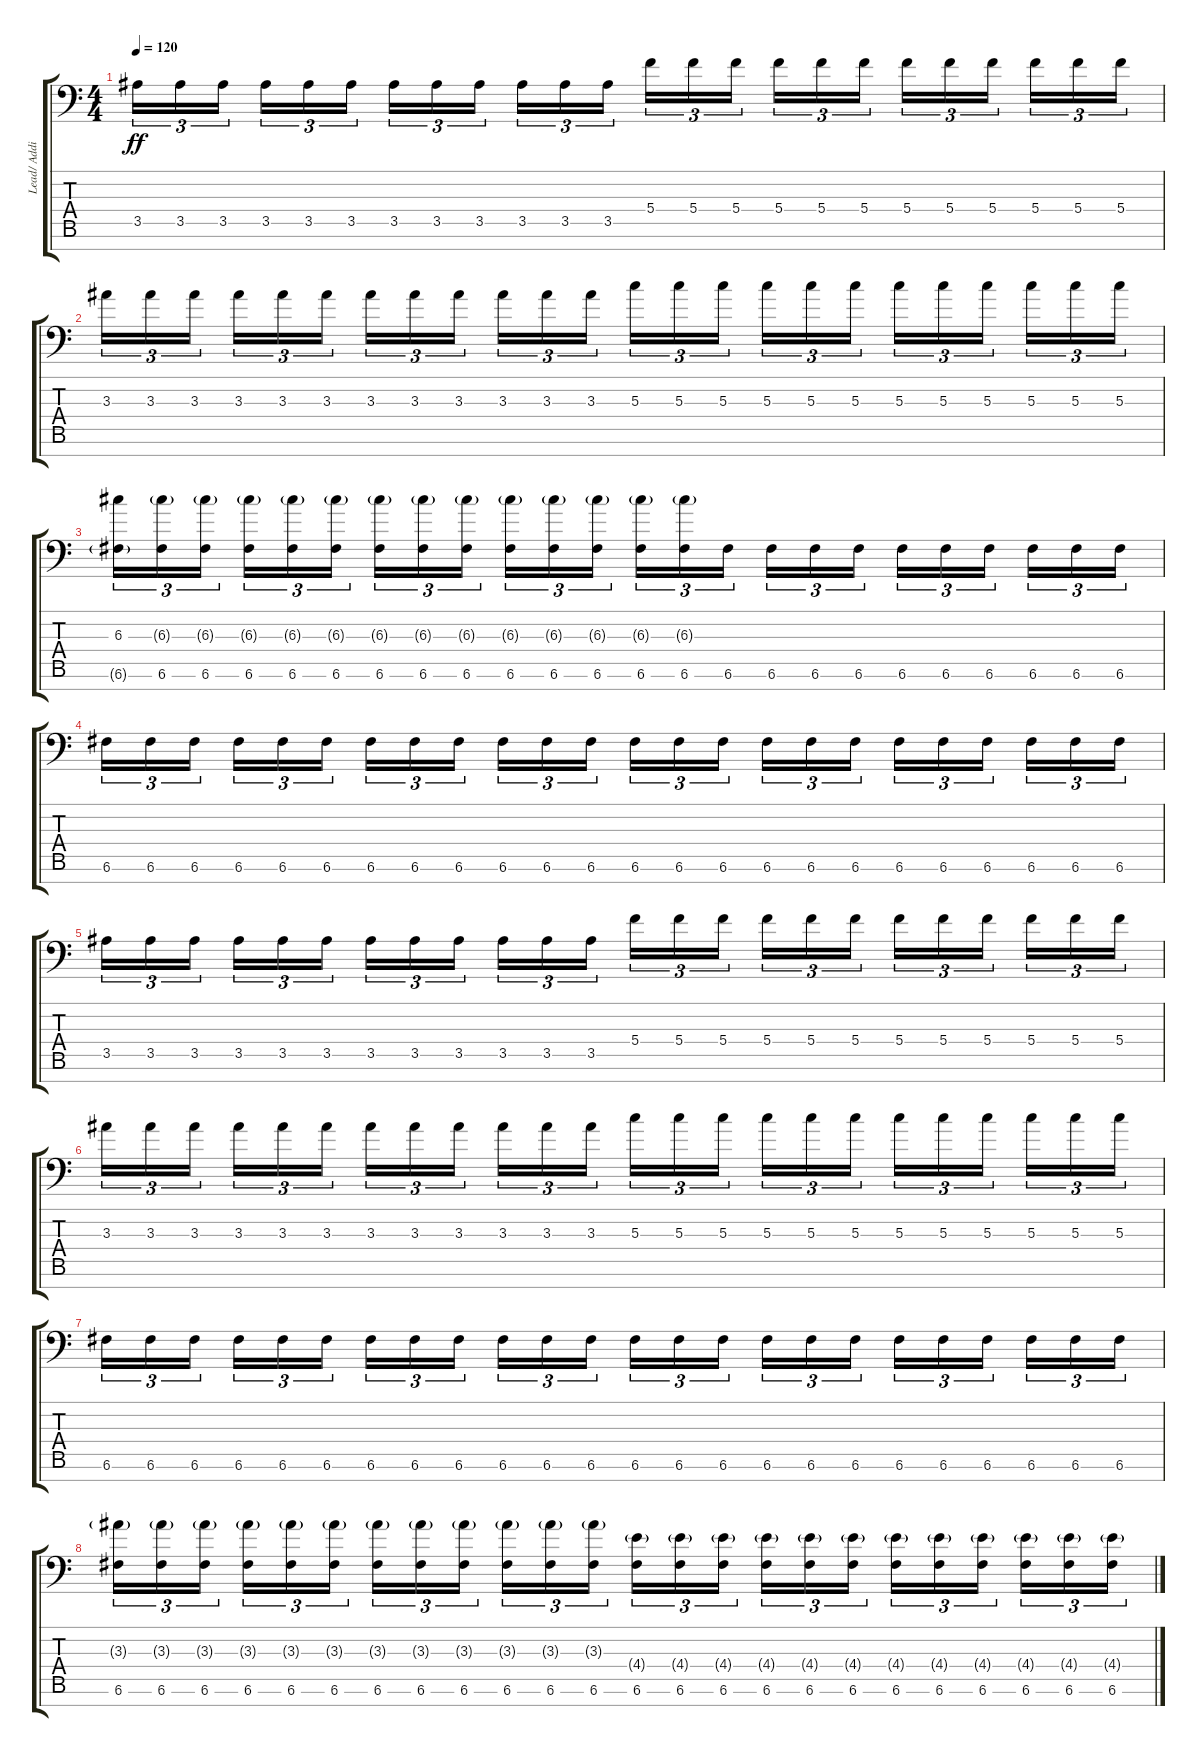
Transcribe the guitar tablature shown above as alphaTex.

\track ("Lead/ Additional" "Lead/ Addi") {instrument overdrivenguitar}
\staff {score tabs}
\tuning (E4 C4 G3 C3 G2 C2 G1) {hide}
\ts (4 4)
\tempo 120
\clef f4
\ks c
3.5.16{tu (3 2) dy ff} 3.5.16{tu (3 2)} 3.5.16{tu (3 2) beam splitsecondary} 3.5.16{tu (3 2)} 3.5.16{tu (3 2)} 3.5.16{tu (3 2)} 3.5.16{tu (3 2)} 3.5.16{tu (3 2)} 3.5.16{tu (3 2) beam splitsecondary} 3.5.16{tu (3 2)} 3.5.16{tu (3 2)} 3.5.16{tu (3 2)} 5.4.16{tu (3 2)} 5.4.16{tu (3 2)} 5.4.16{tu (3 2) beam splitsecondary} 5.4.16{tu (3 2)} 5.4.16{tu (3 2)} 5.4.16{tu (3 2)} 5.4.16{tu (3 2)} 5.4.16{tu (3 2)} 5.4.16{tu (3 2) beam splitsecondary} 5.4.16{tu (3 2)} 5.4.16{tu (3 2)} 5.4.16{tu (3 2)} |
3.3.16{tu (3 2)} 3.3.16{tu (3 2)} 3.3.16{tu (3 2) beam splitsecondary} 3.3.16{tu (3 2)} 3.3.16{tu (3 2)} 3.3.16{tu (3 2)} 3.3.16{tu (3 2)} 3.3.16{tu (3 2)} 3.3.16{tu (3 2) beam splitsecondary} 3.3.16{tu (3 2)} 3.3.16{tu (3 2)} 3.3.16{tu (3 2)} 5.3.16{tu (3 2)} 5.3.16{tu (3 2)} 5.3.16{tu (3 2) beam splitsecondary} 5.3.16{tu (3 2)} 5.3.16{tu (3 2)} 5.3.16{tu (3 2)} 5.3.16{tu (3 2)} 5.3.16{tu (3 2)} 5.3.16{tu (3 2) beam splitsecondary} 5.3.16{tu (3 2)} 5.3.16{tu (3 2)} 5.3.16{tu (3 2)} |
(6.3 6.6{g}).16{tu (3 2)} (6.3{g} 6.6).16{tu (3 2)} (6.3{g} 6.6).16{tu (3 2) beam splitsecondary} (6.3{g} 6.6).16{tu (3 2)} (6.3{g} 6.6).16{tu (3 2)} (6.3{g} 6.6).16{tu (3 2)} (6.3{g} 6.6).16{tu (3 2)} (6.3{g} 6.6).16{tu (3 2)} (6.3{g} 6.6).16{tu (3 2) beam splitsecondary} (6.3{g} 6.6).16{tu (3 2)} (6.3{g} 6.6).16{tu (3 2)} (6.3{g} 6.6).16{tu (3 2)} (6.3{g} 6.6).16{tu (3 2)} (6.3{g} 6.6).16{tu (3 2)} 6.6.16{tu (3 2) beam splitsecondary} 6.6.16{tu (3 2)} 6.6.16{tu (3 2)} 6.6.16{tu (3 2)} 6.6.16{tu (3 2)} 6.6.16{tu (3 2)} 6.6.16{tu (3 2) beam splitsecondary} 6.6.16{tu (3 2)} 6.6.16{tu (3 2)} 6.6.16{tu (3 2)} |
6.6.16{tu (3 2)} 6.6.16{tu (3 2)} 6.6.16{tu (3 2) beam splitsecondary} 6.6.16{tu (3 2)} 6.6.16{tu (3 2)} 6.6.16{tu (3 2)} 6.6.16{tu (3 2)} 6.6.16{tu (3 2)} 6.6.16{tu (3 2) beam splitsecondary} 6.6.16{tu (3 2)} 6.6.16{tu (3 2)} 6.6.16{tu (3 2)} 6.6.16{tu (3 2)} 6.6.16{tu (3 2)} 6.6.16{tu (3 2) beam splitsecondary} 6.6.16{tu (3 2)} 6.6.16{tu (3 2)} 6.6.16{tu (3 2)} 6.6.16{tu (3 2)} 6.6.16{tu (3 2)} 6.6.16{tu (3 2) beam splitsecondary} 6.6.16{tu (3 2)} 6.6.16{tu (3 2)} 6.6.16{tu (3 2)} |
3.5.16{tu (3 2)} 3.5.16{tu (3 2)} 3.5.16{tu (3 2) beam splitsecondary} 3.5.16{tu (3 2)} 3.5.16{tu (3 2)} 3.5.16{tu (3 2)} 3.5.16{tu (3 2)} 3.5.16{tu (3 2)} 3.5.16{tu (3 2) beam splitsecondary} 3.5.16{tu (3 2)} 3.5.16{tu (3 2)} 3.5.16{tu (3 2)} 5.4.16{tu (3 2)} 5.4.16{tu (3 2)} 5.4.16{tu (3 2) beam splitsecondary} 5.4.16{tu (3 2)} 5.4.16{tu (3 2)} 5.4.16{tu (3 2)} 5.4.16{tu (3 2)} 5.4.16{tu (3 2)} 5.4.16{tu (3 2) beam splitsecondary} 5.4.16{tu (3 2)} 5.4.16{tu (3 2)} 5.4.16{tu (3 2)} |
3.3.16{tu (3 2)} 3.3.16{tu (3 2)} 3.3.16{tu (3 2) beam splitsecondary} 3.3.16{tu (3 2)} 3.3.16{tu (3 2)} 3.3.16{tu (3 2)} 3.3.16{tu (3 2)} 3.3.16{tu (3 2)} 3.3.16{tu (3 2) beam splitsecondary} 3.3.16{tu (3 2)} 3.3.16{tu (3 2)} 3.3.16{tu (3 2)} 5.3.16{tu (3 2)} 5.3.16{tu (3 2)} 5.3.16{tu (3 2) beam splitsecondary} 5.3.16{tu (3 2)} 5.3.16{tu (3 2)} 5.3.16{tu (3 2)} 5.3.16{tu (3 2)} 5.3.16{tu (3 2)} 5.3.16{tu (3 2) beam splitsecondary} 5.3.16{tu (3 2)} 5.3.16{tu (3 2)} 5.3.16{tu (3 2)} |
6.6.16{tu (3 2)} 6.6.16{tu (3 2)} 6.6.16{tu (3 2) beam splitsecondary} 6.6.16{tu (3 2)} 6.6.16{tu (3 2)} 6.6.16{tu (3 2)} 6.6.16{tu (3 2)} 6.6.16{tu (3 2)} 6.6.16{tu (3 2) beam splitsecondary} 6.6.16{tu (3 2)} 6.6.16{tu (3 2)} 6.6.16{tu (3 2)} 6.6.16{tu (3 2)} 6.6.16{tu (3 2)} 6.6.16{tu (3 2) beam splitsecondary} 6.6.16{tu (3 2)} 6.6.16{tu (3 2)} 6.6.16{tu (3 2)} 6.6.16{tu (3 2)} 6.6.16{tu (3 2)} 6.6.16{tu (3 2) beam splitsecondary} 6.6.16{tu (3 2)} 6.6.16{tu (3 2)} 6.6.16{tu (3 2)} |
(3.3{g} 6.6).16{tu (3 2)} (3.3{g} 6.6).16{tu (3 2)} (3.3{g} 6.6).16{tu (3 2) beam splitsecondary} (3.3{g} 6.6).16{tu (3 2)} (3.3{g} 6.6).16{tu (3 2)} (3.3{g} 6.6).16{tu (3 2)} (3.3{g} 6.6).16{tu (3 2)} (3.3{g} 6.6).16{tu (3 2)} (3.3{g} 6.6).16{tu (3 2) beam splitsecondary} (3.3{g} 6.6).16{tu (3 2)} (3.3{g} 6.6).16{tu (3 2)} (3.3{g} 6.6).16{tu (3 2)} (4.4{g} 6.6).16{tu (3 2)} (4.4{g} 6.6).16{tu (3 2)} (4.4{g} 6.6).16{tu (3 2) beam splitsecondary} (4.4{g} 6.6).16{tu (3 2)} (4.4{g} 6.6).16{tu (3 2)} (4.4{g} 6.6).16{tu (3 2)} (4.4{g} 6.6).16{tu (3 2)} (4.4{g} 6.6).16{tu (3 2)} (4.4{g} 6.6).16{tu (3 2) beam splitsecondary} (4.4{g} 6.6).16{tu (3 2)} (4.4{g} 6.6).16{tu (3 2)} (4.4{g} 6.6).16{tu (3 2)}
